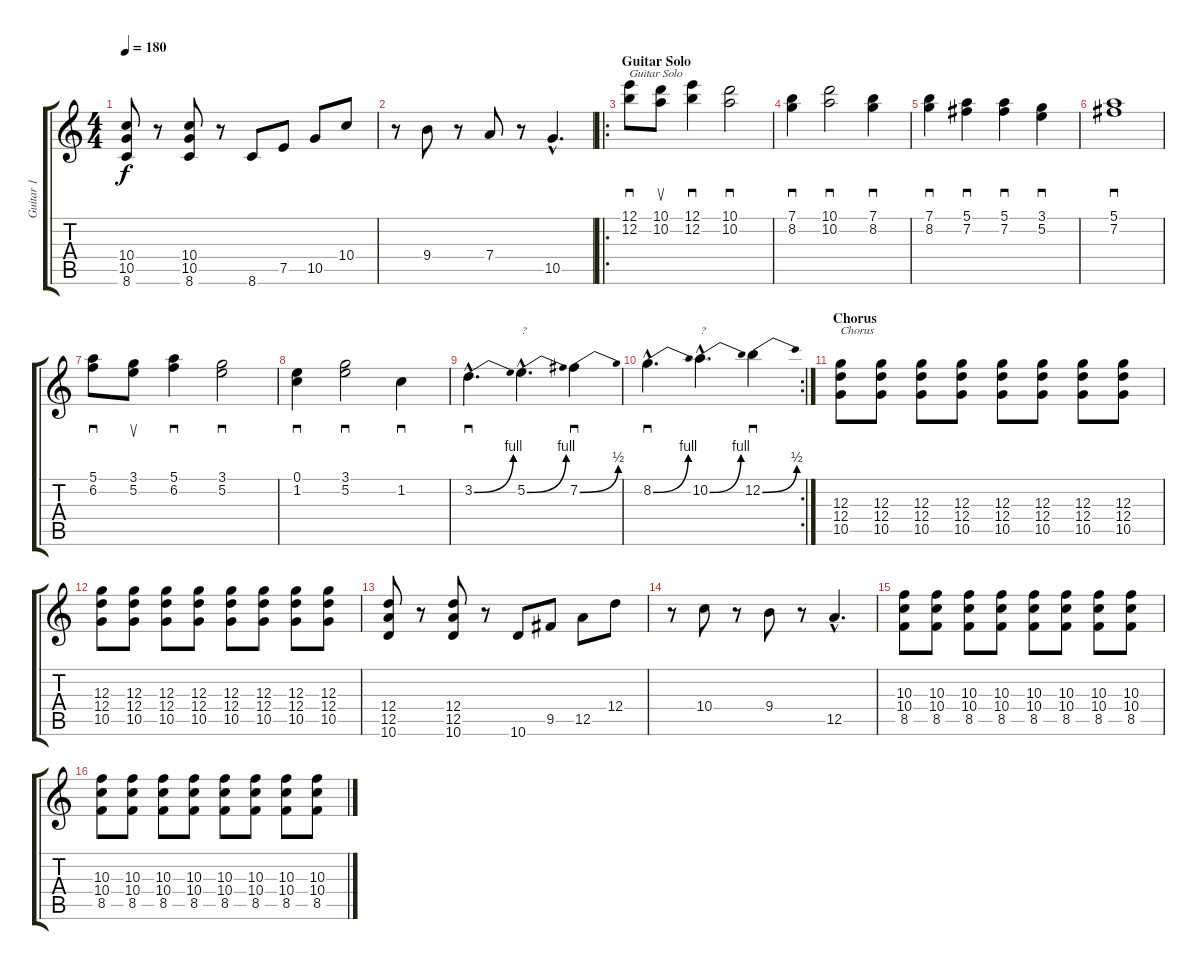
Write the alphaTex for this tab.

\track ("Guitar 1" "Guitar 1") {instrument distortionguitar}
\staff {score tabs}
\tuning (E4 B3 G3 D3 A2 E2) {hide}
\ts (4 4)
\tempo 180
\clef g2
\ks c
(10.4 10.5 8.6).8{dy f} r.8 (10.4 10.5 8.6).8 r.8 8.6.8 7.5.8 10.5.8 10.4.8 |
r.8 9.4.8 r.8 7.4.8 r.8 10.5{hac}.4{d} |
\ro
\section ("" "Guitar Solo")
(12.1 12.2).8{sd txt "Guitar Solo"} (10.1 10.2).8{su} (12.1 12.2).4{sd} (10.1 10.2).2{sd} |
(7.1 8.2).4{sd} (10.1 10.2).2{sd} (7.1 8.2).4{sd} |
(7.1 8.2).4{sd} (5.1 7.2).4{sd} (5.1 7.2).4{sd} (3.1 5.2).4{sd} |
(5.1 7.2).1{sd} |
(5.1 6.2).8{sd} (3.1 5.2).8{su} (5.1 6.2).4{sd} (3.1 5.2).2{sd} |
(0.1 1.2).4{sd} (3.1 5.2).2{sd} 1.2.4{sd} |
3.2{be (bend 0 0 60 4) hac}.4{d sd} 5.2{be (bend 0 0 60 4) hac}.4{d txt "?"} 7.2{be (bend 0 0 60 2)}.4{sd} |
\rc 2
8.2{be (bend 0 0 60 4) hac}.4{d sd} 10.2{be (bend 0 0 60 4) hac}.4{d txt "?"} 12.2{be (bend 0 0 60 2)}.4{sd} |
\section ("" "Chorus")
(12.3 12.4 10.5).8{txt "Chorus"} (12.3 12.4 10.5).8 (12.3 12.4 10.5).8 (12.3 12.4 10.5).8 (12.3 12.4 10.5).8 (12.3 12.4 10.5).8 (12.3 12.4 10.5).8 (12.3 12.4 10.5).8 |
(12.3 12.4 10.5).8 (12.3 12.4 10.5).8 (12.3 12.4 10.5).8 (12.3 12.4 10.5).8 (12.3 12.4 10.5).8 (12.3 12.4 10.5).8 (12.3 12.4 10.5).8 (12.3 12.4 10.5).8 |
(12.4 12.5 10.6).8 r.8 (12.4 12.5 10.6).8 r.8 10.6.8 9.5.8 12.5.8 12.4.8 |
r.8 10.4.8 r.8 9.4.8 r.8 12.5{hac}.4{d} |
(10.3 10.4 8.5).8 (10.3 10.4 8.5).8 (10.3 10.4 8.5).8 (10.3 10.4 8.5).8 (10.3 10.4 8.5).8 (10.3 10.4 8.5).8 (10.3 10.4 8.5).8 (10.3 10.4 8.5).8 |
(10.3 10.4 8.5).8 (10.3 10.4 8.5).8 (10.3 10.4 8.5).8 (10.3 10.4 8.5).8 (10.3 10.4 8.5).8 (10.3 10.4 8.5).8 (10.3 10.4 8.5).8 (10.3 10.4 8.5).8
